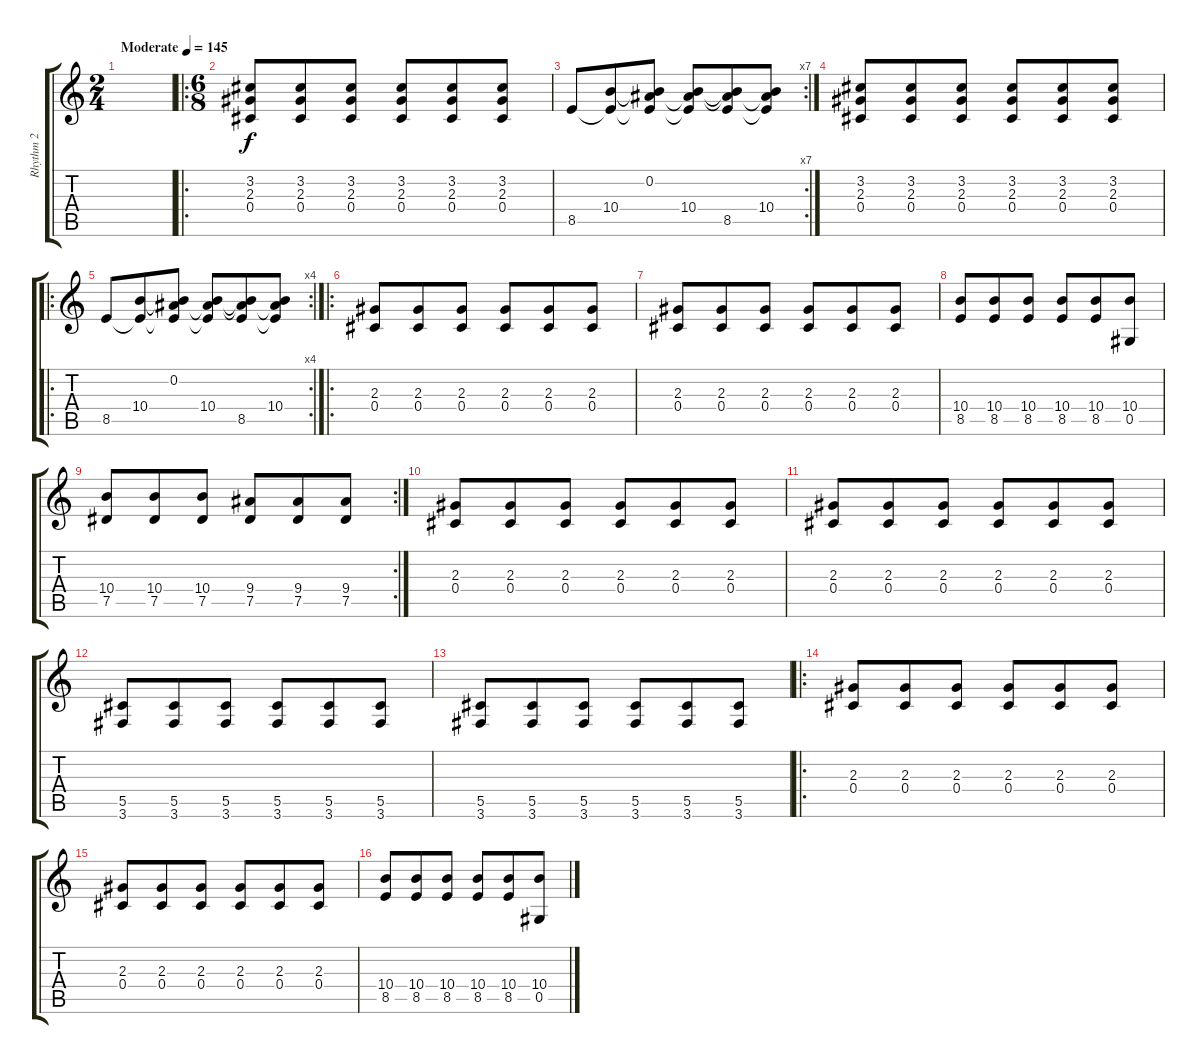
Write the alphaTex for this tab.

\track ("Rhythm 2" "Rhythm 2") {instrument distortionguitar}
\staff {score tabs}
\tuning (Eb4 Bb3 Gb3 Db3 Ab2 Eb2) {hide}
\ts (2 4)
\tempo (145 "Moderate")
\clef g2
\ks c
|
\ro
\ts (6 8)
(3.2 2.3 0.4).8 (3.2 2.3 0.4).8 (3.2 2.3 0.4).8 (3.2 2.3 0.4).8 (3.2 2.3 0.4).8 (3.2 2.3 0.4).8 |
\rc 7
8.5.8 (10.4 8.5{t}).8 (0.2 10.4{t} 8.5{t}).8 (0.2{t} 10.4 8.5{t}).8 (0.2{t} 10.4{t} 8.5).8 (0.2{t} 10.4 8.5{t}).8 |
(3.2 2.3 0.4).8 (3.2 2.3 0.4).8 (3.2 2.3 0.4).8 (3.2 2.3 0.4).8 (3.2 2.3 0.4).8 (3.2 2.3 0.4).8 |
\ro
\rc 4
8.5.8 (10.4 8.5{t}).8 (0.2 10.4{t} 8.5{t}).8 (0.2{t} 10.4 8.5{t}).8 (0.2{t} 10.4{t} 8.5).8 (0.2{t} 10.4 8.5{t}).8 |
\ro
(2.3 0.4).8 (2.3 0.4).8 (2.3 0.4).8 (2.3 0.4).8 (2.3 0.4).8 (2.3 0.4).8 |
(2.3 0.4).8 (2.3 0.4).8 (2.3 0.4).8 (2.3 0.4).8 (2.3 0.4).8 (2.3 0.4).8 |
(10.4 8.5).8 (10.4 8.5).8 (10.4 8.5).8 (10.4 8.5).8 (10.4 8.5).8 (10.4 0.5).8 |
\rc 2
(10.4 7.5).8 (10.4 7.5).8 (10.4 7.5).8 (9.4 7.5).8 (9.4 7.5).8 (9.4 7.5).8 |
(2.3 0.4).8 (2.3 0.4).8 (2.3 0.4).8 (2.3 0.4).8 (2.3 0.4).8 (2.3 0.4).8 |
(2.3 0.4).8 (2.3 0.4).8 (2.3 0.4).8 (2.3 0.4).8 (2.3 0.4).8 (2.3 0.4).8 |
(5.5 3.6).8 (5.5 3.6).8 (5.5 3.6).8 (5.5 3.6).8 (5.5 3.6).8 (5.5 3.6).8 |
(5.5 3.6).8 (5.5 3.6).8 (5.5 3.6).8 (5.5 3.6).8 (5.5 3.6).8 (5.5 3.6).8 |
\ro
(2.3 0.4).8 (2.3 0.4).8 (2.3 0.4).8 (2.3 0.4).8 (2.3 0.4).8 (2.3 0.4).8 |
(2.3 0.4).8 (2.3 0.4).8 (2.3 0.4).8 (2.3 0.4).8 (2.3 0.4).8 (2.3 0.4).8 |
(10.4 8.5).8 (10.4 8.5).8 (10.4 8.5).8 (10.4 8.5).8 (10.4 8.5).8 (10.4 0.5).8
